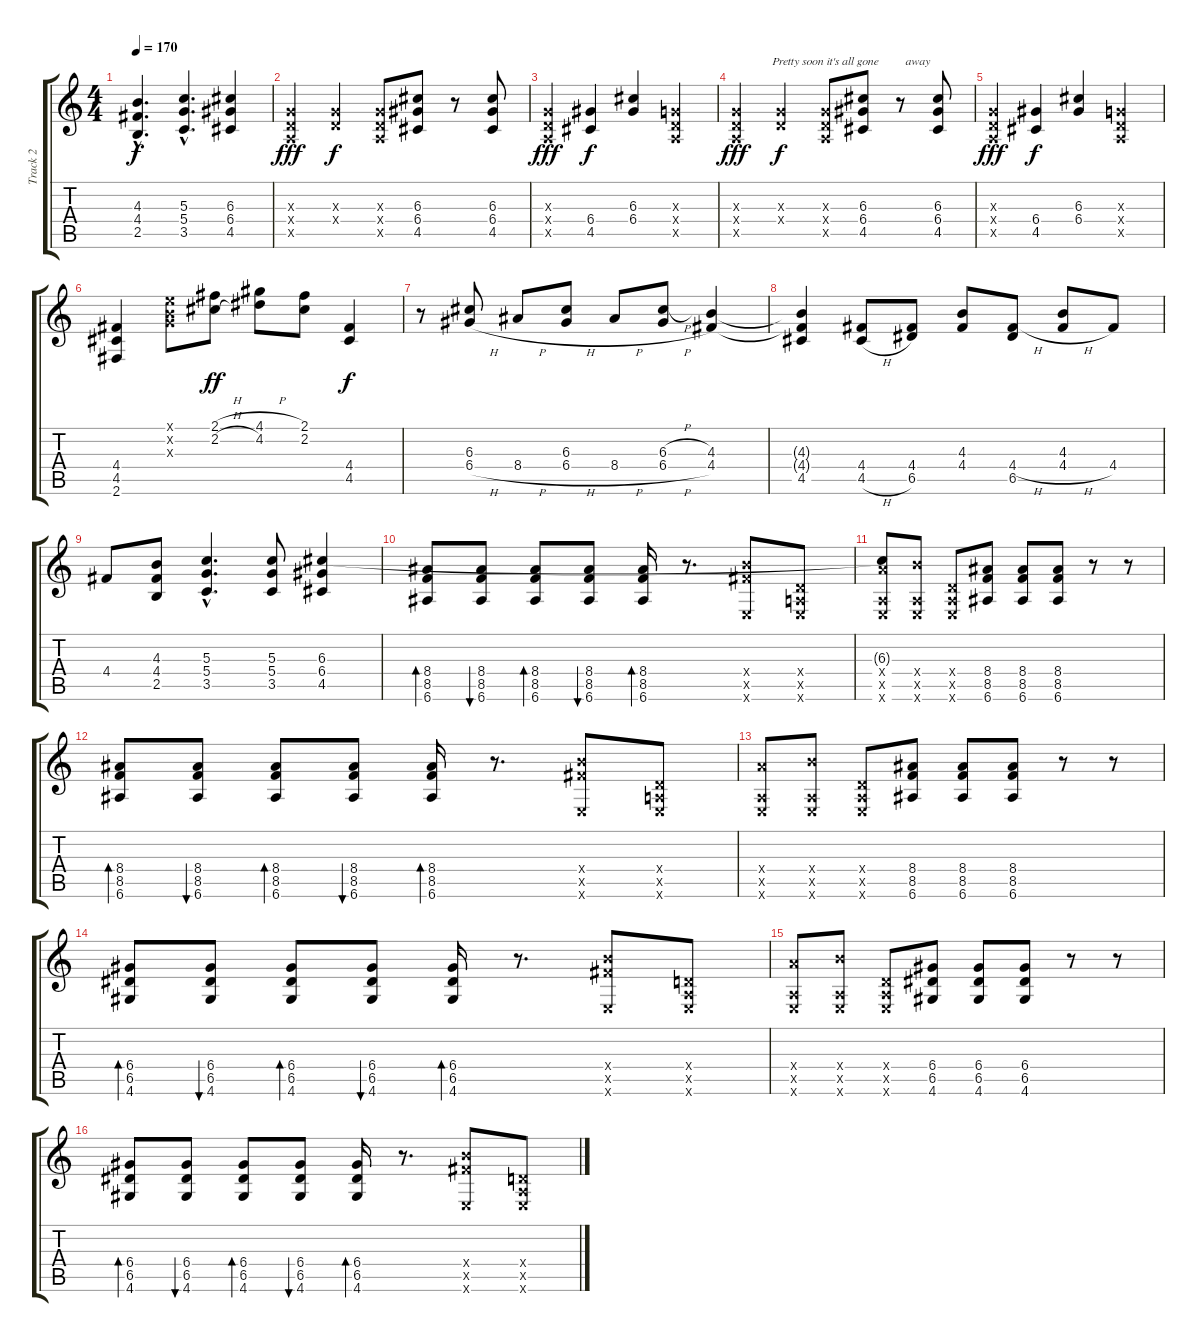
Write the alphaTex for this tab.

\track ("Track 2" "Track 2") {instrument acousticguitarsteel}
\staff {score tabs}
\tuning (E4 B3 G3 D3 A2 E2) {hide}
\ts (4 4)
\tempo 170
\clef g2
\ks c
(4.3{hac} 4.4{hac} 2.5{hac}).4{d dy f} (5.3{hac} 5.4{hac} 3.5{hac}).4{d} (6.3 6.4 4.5).4 |
(0.3{x} 0.4{x} 0.5{x}).4{dy fff volume 16} (0.3{x} 0.4{x}).4{dy f volume 16} (0.3{x} 0.4{x} 0.5{x}).8 (6.3 6.4 4.5).8 r.8 (6.3 6.4 4.5).8 |
(0.3{x} 0.4{x} 0.5{x}).4{dy fff volume 16} (6.4 4.5).4{dy f volume 16} (6.3 6.4).4 (0.3{x} 0.4{x} 0.5{x}).4{volume 16} |
(0.3{x} 0.4{x} 0.5{x}).4{txt "            Pretty soon it's all gone         away" dy fff volume 16} (0.3{x} 0.4{x}).4{dy f volume 16} (0.3{x} 0.4{x} 0.5{x}).8 (6.3 6.4 4.5).8 r.8 (6.3 6.4 4.5).8 |
(0.3{x} 0.4{x} 0.5{x}).4{dy fff volume 16} (6.4 4.5).4{dy f volume 16} (6.3 6.4).4 (0.3{x} 0.4{x} 0.5{x}).4{volume 16} |
(4.4 4.5 2.6).4 (0.1{x} 0.2{x} 0.3{x}).8 (2.1{h} 2.2{h}).8{dy ff} (4.1{h} 4.2).8 (2.1 2.2).8 (4.4 4.5).4{dy f} |
r.8 (6.3 6.4{h}).8 8.4{h}.8 (6.3 6.4{h}).8 8.4{h}.8 (6.3{h} 6.4{h}).8 (4.3 4.4).4 |
(4.3{t} 4.4{t} 4.5).4 (4.4 4.5{h}).8 (4.4 6.5).8 (4.3 4.4).8 (4.4{h} 6.5).8 (4.3 4.4{h}).8 4.4.8 |
4.4.8 (4.3 4.4 2.5).8 (5.3{hac} 5.4{hac} 3.5{hac}).4{d} (5.3 5.4 3.5).8 (6.3 6.4 4.5).4 |
(8.4 8.5 6.6).8{bd 30} (8.4 8.5 6.6).8{bu 30} (8.4 8.5 6.6).8{bd 30} (8.4 8.5 6.6).8{bu 30} (8.4 8.5 6.6).16{bd 30} r.8{d} (9.4{x} 9.5{x} 0.6{x}).8 (0.4{x} 0.5{x} 0.6{x}).8 |
(6.3{t} 7.4{x} 0.5{x} 0.6{x}).8 (9.4{x} 0.5{x} 0.6{x}).8 (0.4{x} 0.5{x} 0.6{x}).8 (8.4 8.5 6.6).8 (8.4 8.5 6.6).8 (8.4 8.5 6.6).8 r.8 r.8 |
(8.4 8.5 6.6).8{bd 30} (8.4 8.5 6.6).8{bu 30} (8.4 8.5 6.6).8{bd 30} (8.4 8.5 6.6).8{bu 30} (8.4 8.5 6.6).16{bd 30} r.8{d} (9.4{x} 9.5{x} 0.6{x}).8 (0.4{x} 0.5{x} 0.6{x}).8 |
(7.4{x} 0.5{x} 0.6{x}).8 (9.4{x} 0.5{x} 0.6{x}).8 (0.4{x} 0.5{x} 0.6{x}).8 (8.4 8.5 6.6).8 (8.4 8.5 6.6).8 (8.4 8.5 6.6).8 r.8 r.8 |
(6.4 6.5 4.6).8{bd 30} (6.4 6.5 4.6).8{bu 30} (6.4 6.5 4.6).8{bd 30} (6.4 6.5 4.6).8{bu 30} (6.4 6.5 4.6).16{bd 30} r.8{d} (9.4{x} 9.5{x} 0.6{x}).8 (0.4{x} 0.5{x} 0.6{x}).8 |
(7.4{x} 0.5{x} 0.6{x}).8 (9.4{x} 0.5{x} 0.6{x}).8 (0.4{x} 0.5{x} 0.6{x}).8 (6.4 6.5 4.6).8 (6.4 6.5 4.6).8 (6.4 6.5 4.6).8 r.8 r.8 |
(6.4 6.5 4.6).8{bd 30} (6.4 6.5 4.6).8{bu 30} (6.4 6.5 4.6).8{bd 30} (6.4 6.5 4.6).8{bu 30} (6.4 6.5 4.6).16{bd 30} r.8{d} (9.4{x} 9.5{x} 0.6{x}).8 (0.4{x} 0.5{x} 0.6{x}).8
